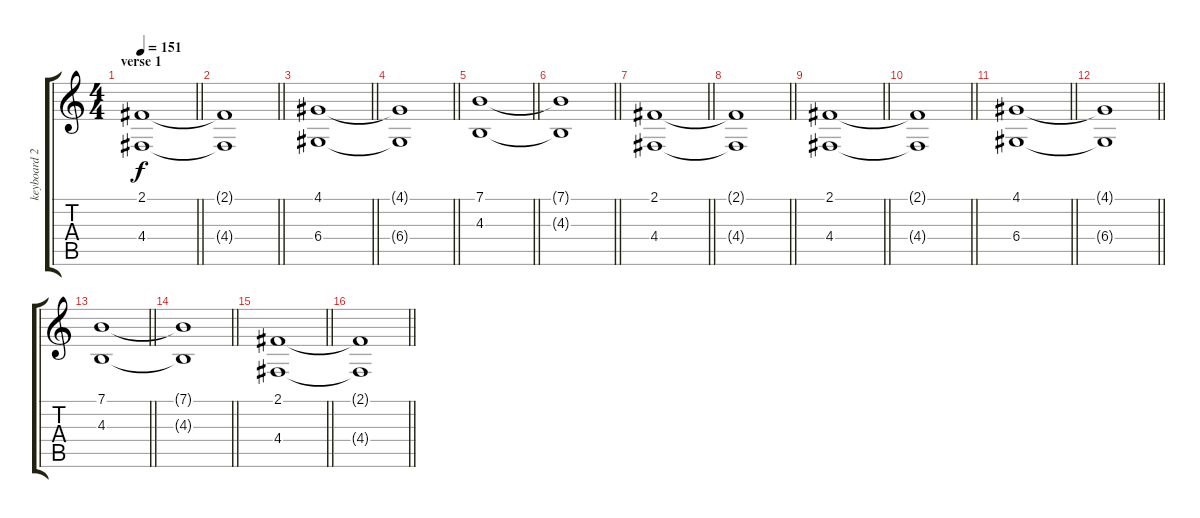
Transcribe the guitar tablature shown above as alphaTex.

\track ("keyboard 2" "keyboard 2") {instrument stringensemble1}
\staff {score tabs}
\tuning (E4 B3 G3 D3 A2 E2) {hide}
\ts (4 4)
\section ("" "verse 1")
\tempo 151
\clef g2
\barLineRight lightlight
\ks c
(2.1 4.4).1{dy f balance 8} |
\barLineRight lightlight
(2.1{t} 4.4{t}).1 |
\barLineRight lightlight
(4.1 6.4).1 |
\barLineRight lightlight
(4.1{t} 6.4{t}).1 |
\barLineRight lightlight
(7.1 4.3).1 |
\barLineRight lightlight
(7.1{t} 4.3{t}).1 |
\barLineRight lightlight
(2.1 4.4).1 |
\barLineRight lightlight
(2.1{t} 4.4{t}).1 |
\barLineRight lightlight
(2.1 4.4).1 |
\barLineRight lightlight
(2.1{t} 4.4{t}).1 |
\barLineRight lightlight
(4.1 6.4).1 |
\barLineRight lightlight
(4.1{t} 6.4{t}).1 |
\barLineRight lightlight
(7.1 4.3).1 |
\barLineRight lightlight
(7.1{t} 4.3{t}).1 |
\barLineRight lightlight
(2.1 4.4).1 |
\barLineRight lightlight
(2.1{t} 4.4{t}).1
